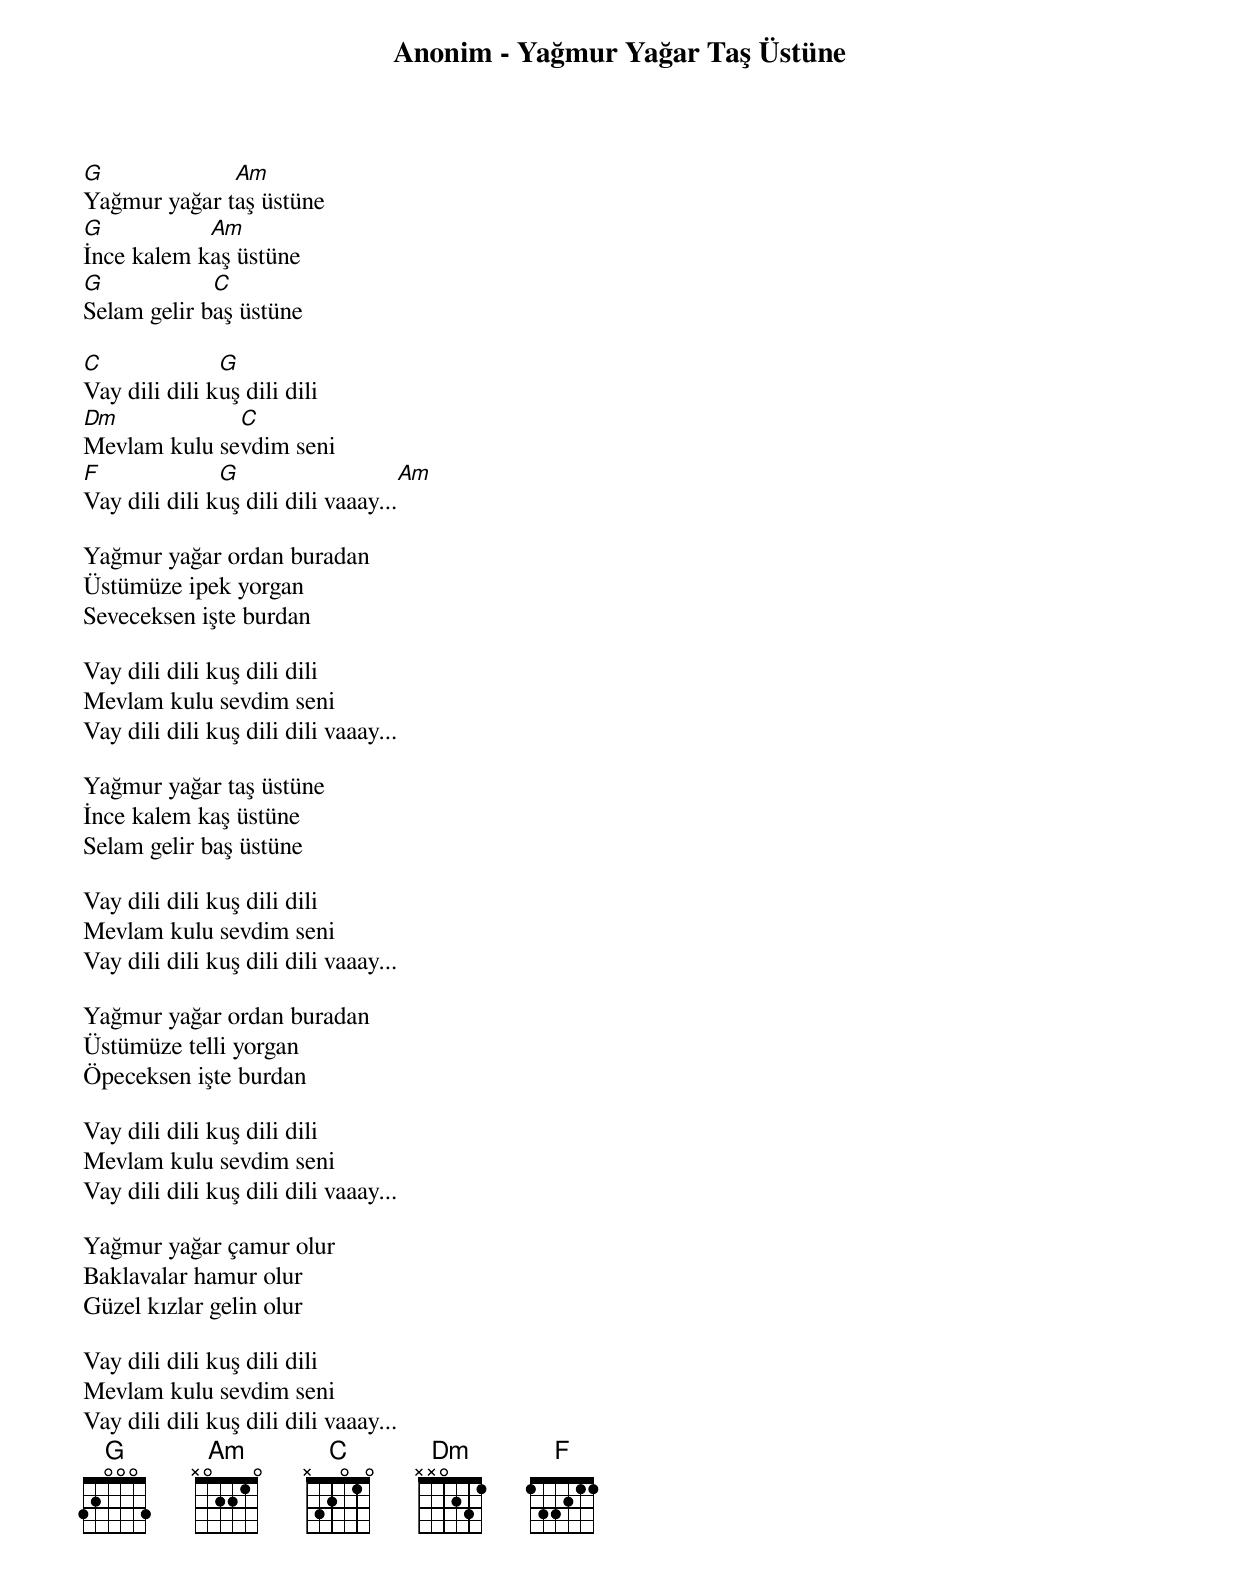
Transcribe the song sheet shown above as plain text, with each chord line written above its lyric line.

Anonim - Yağmur Yağar Taş Üstüne

G             Am
Yağmur yağar taş üstüne
G           Am
İnce kalem kaş üstüne
G            C
Selam gelir baş üstüne

C              G
Vay dili dili kuş dili dili
Dm            C
Mevlam kulu sevdim seni
F              G                    Am
Vay dili dili kuş dili dili vaaay...

Yağmur yağar ordan buradan
Üstümüze ipek yorgan
Seveceksen işte burdan

Vay dili dili kuş dili dili
Mevlam kulu sevdim seni
Vay dili dili kuş dili dili vaaay...

Yağmur yağar taş üstüne
İnce kalem kaş üstüne
Selam gelir baş üstüne

Vay dili dili kuş dili dili
Mevlam kulu sevdim seni
Vay dili dili kuş dili dili vaaay...

Yağmur yağar ordan buradan
Üstümüze telli yorgan
Öpeceksen işte burdan

Vay dili dili kuş dili dili
Mevlam kulu sevdim seni
Vay dili dili kuş dili dili vaaay...

Yağmur yağar çamur olur
Baklavalar hamur olur
Güzel kızlar gelin olur

Vay dili dili kuş dili dili
Mevlam kulu sevdim seni
Vay dili dili kuş dili dili vaaay...
